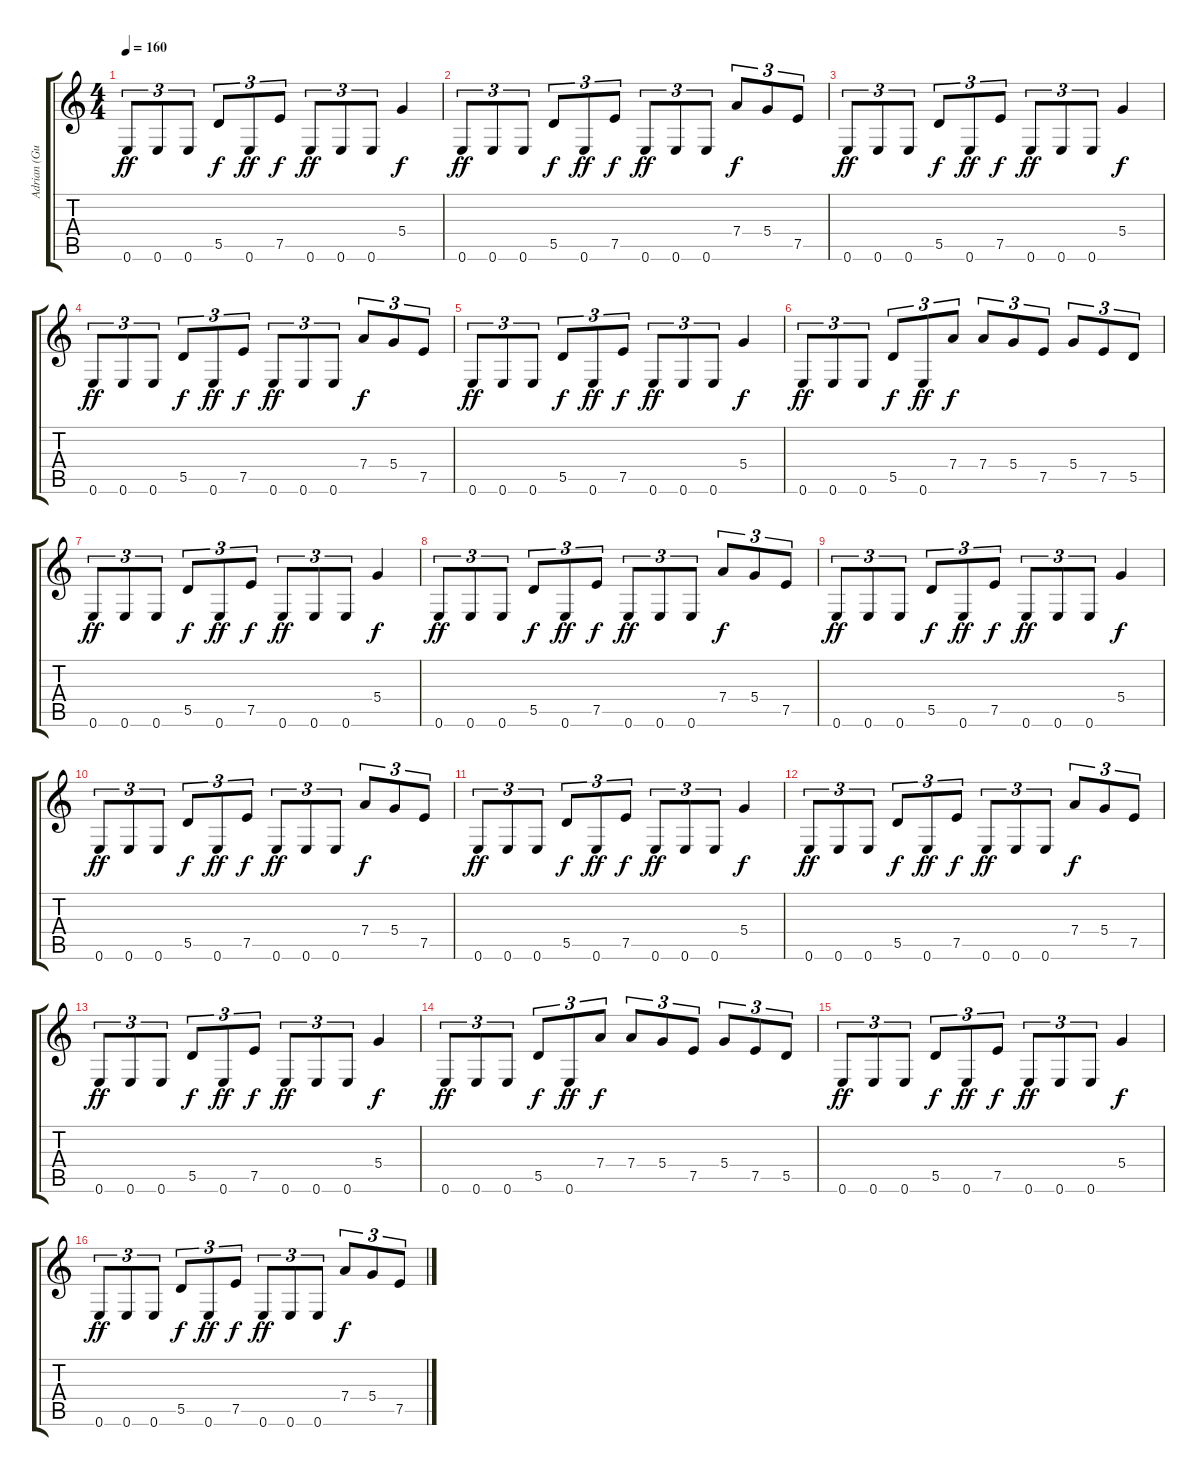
\track ("Adrian (Guitar 2)" "Adrian (Gu") {instrument distortionguitar}
\staff {score tabs}
\tuning (E4 B3 G3 D3 A2 E2) {hide}
\ts (4 4)
\tempo 160
\clef g2
\ks c
0.6.8{tu (3 2) dy ff} 0.6.8{tu (3 2)} 0.6.8{tu (3 2)} 5.5.8{tu (3 2) dy f} 0.6.8{tu (3 2) dy ff} 7.5.8{tu (3 2) dy f} 0.6.8{tu (3 2) dy ff} 0.6.8{tu (3 2)} 0.6.8{tu (3 2)} 5.4.4{dy f} |
0.6.8{tu (3 2) dy ff} 0.6.8{tu (3 2)} 0.6.8{tu (3 2)} 5.5.8{tu (3 2) dy f} 0.6.8{tu (3 2) dy ff} 7.5.8{tu (3 2) dy f} 0.6.8{tu (3 2) dy ff} 0.6.8{tu (3 2)} 0.6.8{tu (3 2)} 7.4.8{tu (3 2) dy f} 5.4.8{tu (3 2)} 7.5.8{tu (3 2)} |
0.6.8{tu (3 2) dy ff} 0.6.8{tu (3 2)} 0.6.8{tu (3 2)} 5.5.8{tu (3 2) dy f} 0.6.8{tu (3 2) dy ff} 7.5.8{tu (3 2) dy f} 0.6.8{tu (3 2) dy ff} 0.6.8{tu (3 2)} 0.6.8{tu (3 2)} 5.4.4{dy f} |
0.6.8{tu (3 2) dy ff} 0.6.8{tu (3 2)} 0.6.8{tu (3 2)} 5.5.8{tu (3 2) dy f} 0.6.8{tu (3 2) dy ff} 7.5.8{tu (3 2) dy f} 0.6.8{tu (3 2) dy ff} 0.6.8{tu (3 2)} 0.6.8{tu (3 2)} 7.4.8{tu (3 2) dy f} 5.4.8{tu (3 2)} 7.5.8{tu (3 2)} |
0.6.8{tu (3 2) dy ff} 0.6.8{tu (3 2)} 0.6.8{tu (3 2)} 5.5.8{tu (3 2) dy f} 0.6.8{tu (3 2) dy ff} 7.5.8{tu (3 2) dy f} 0.6.8{tu (3 2) dy ff} 0.6.8{tu (3 2)} 0.6.8{tu (3 2)} 5.4.4{dy f} |
0.6.8{tu (3 2) dy ff} 0.6.8{tu (3 2)} 0.6.8{tu (3 2)} 5.5.8{tu (3 2) dy f} 0.6.8{tu (3 2) dy ff} 7.4.8{tu (3 2) dy f} 7.4.8{tu (3 2)} 5.4.8{tu (3 2)} 7.5.8{tu (3 2)} 5.4.8{tu (3 2)} 7.5.8{tu (3 2)} 5.5.8{tu (3 2)} |
0.6.8{tu (3 2) dy ff} 0.6.8{tu (3 2)} 0.6.8{tu (3 2)} 5.5.8{tu (3 2) dy f} 0.6.8{tu (3 2) dy ff} 7.5.8{tu (3 2) dy f} 0.6.8{tu (3 2) dy ff} 0.6.8{tu (3 2)} 0.6.8{tu (3 2)} 5.4.4{dy f} |
0.6.8{tu (3 2) dy ff} 0.6.8{tu (3 2)} 0.6.8{tu (3 2)} 5.5.8{tu (3 2) dy f} 0.6.8{tu (3 2) dy ff} 7.5.8{tu (3 2) dy f} 0.6.8{tu (3 2) dy ff} 0.6.8{tu (3 2)} 0.6.8{tu (3 2)} 7.4.8{tu (3 2) dy f} 5.4.8{tu (3 2)} 7.5.8{tu (3 2)} |
0.6.8{tu (3 2) dy ff} 0.6.8{tu (3 2)} 0.6.8{tu (3 2)} 5.5.8{tu (3 2) dy f} 0.6.8{tu (3 2) dy ff} 7.5.8{tu (3 2) dy f} 0.6.8{tu (3 2) dy ff} 0.6.8{tu (3 2)} 0.6.8{tu (3 2)} 5.4.4{dy f} |
0.6.8{tu (3 2) dy ff} 0.6.8{tu (3 2)} 0.6.8{tu (3 2)} 5.5.8{tu (3 2) dy f} 0.6.8{tu (3 2) dy ff} 7.5.8{tu (3 2) dy f} 0.6.8{tu (3 2) dy ff} 0.6.8{tu (3 2)} 0.6.8{tu (3 2)} 7.4.8{tu (3 2) dy f} 5.4.8{tu (3 2)} 7.5.8{tu (3 2)} |
0.6.8{tu (3 2) dy ff} 0.6.8{tu (3 2)} 0.6.8{tu (3 2)} 5.5.8{tu (3 2) dy f} 0.6.8{tu (3 2) dy ff} 7.5.8{tu (3 2) dy f} 0.6.8{tu (3 2) dy ff} 0.6.8{tu (3 2)} 0.6.8{tu (3 2)} 5.4.4{dy f} |
0.6.8{tu (3 2) dy ff} 0.6.8{tu (3 2)} 0.6.8{tu (3 2)} 5.5.8{tu (3 2) dy f} 0.6.8{tu (3 2) dy ff} 7.5.8{tu (3 2) dy f} 0.6.8{tu (3 2) dy ff} 0.6.8{tu (3 2)} 0.6.8{tu (3 2)} 7.4.8{tu (3 2) dy f} 5.4.8{tu (3 2)} 7.5.8{tu (3 2)} |
0.6.8{tu (3 2) dy ff} 0.6.8{tu (3 2)} 0.6.8{tu (3 2)} 5.5.8{tu (3 2) dy f} 0.6.8{tu (3 2) dy ff} 7.5.8{tu (3 2) dy f} 0.6.8{tu (3 2) dy ff} 0.6.8{tu (3 2)} 0.6.8{tu (3 2)} 5.4.4{dy f} |
0.6.8{tu (3 2) dy ff} 0.6.8{tu (3 2)} 0.6.8{tu (3 2)} 5.5.8{tu (3 2) dy f} 0.6.8{tu (3 2) dy ff} 7.4.8{tu (3 2) dy f} 7.4.8{tu (3 2)} 5.4.8{tu (3 2)} 7.5.8{tu (3 2)} 5.4.8{tu (3 2)} 7.5.8{tu (3 2)} 5.5.8{tu (3 2)} |
0.6.8{tu (3 2) dy ff} 0.6.8{tu (3 2)} 0.6.8{tu (3 2)} 5.5.8{tu (3 2) dy f} 0.6.8{tu (3 2) dy ff} 7.5.8{tu (3 2) dy f} 0.6.8{tu (3 2) dy ff} 0.6.8{tu (3 2)} 0.6.8{tu (3 2)} 5.4.4{dy f} |
0.6.8{tu (3 2) dy ff} 0.6.8{tu (3 2)} 0.6.8{tu (3 2)} 5.5.8{tu (3 2) dy f} 0.6.8{tu (3 2) dy ff} 7.5.8{tu (3 2) dy f} 0.6.8{tu (3 2) dy ff} 0.6.8{tu (3 2)} 0.6.8{tu (3 2)} 7.4.8{tu (3 2) dy f} 5.4.8{tu (3 2)} 7.5.8{tu (3 2)}
